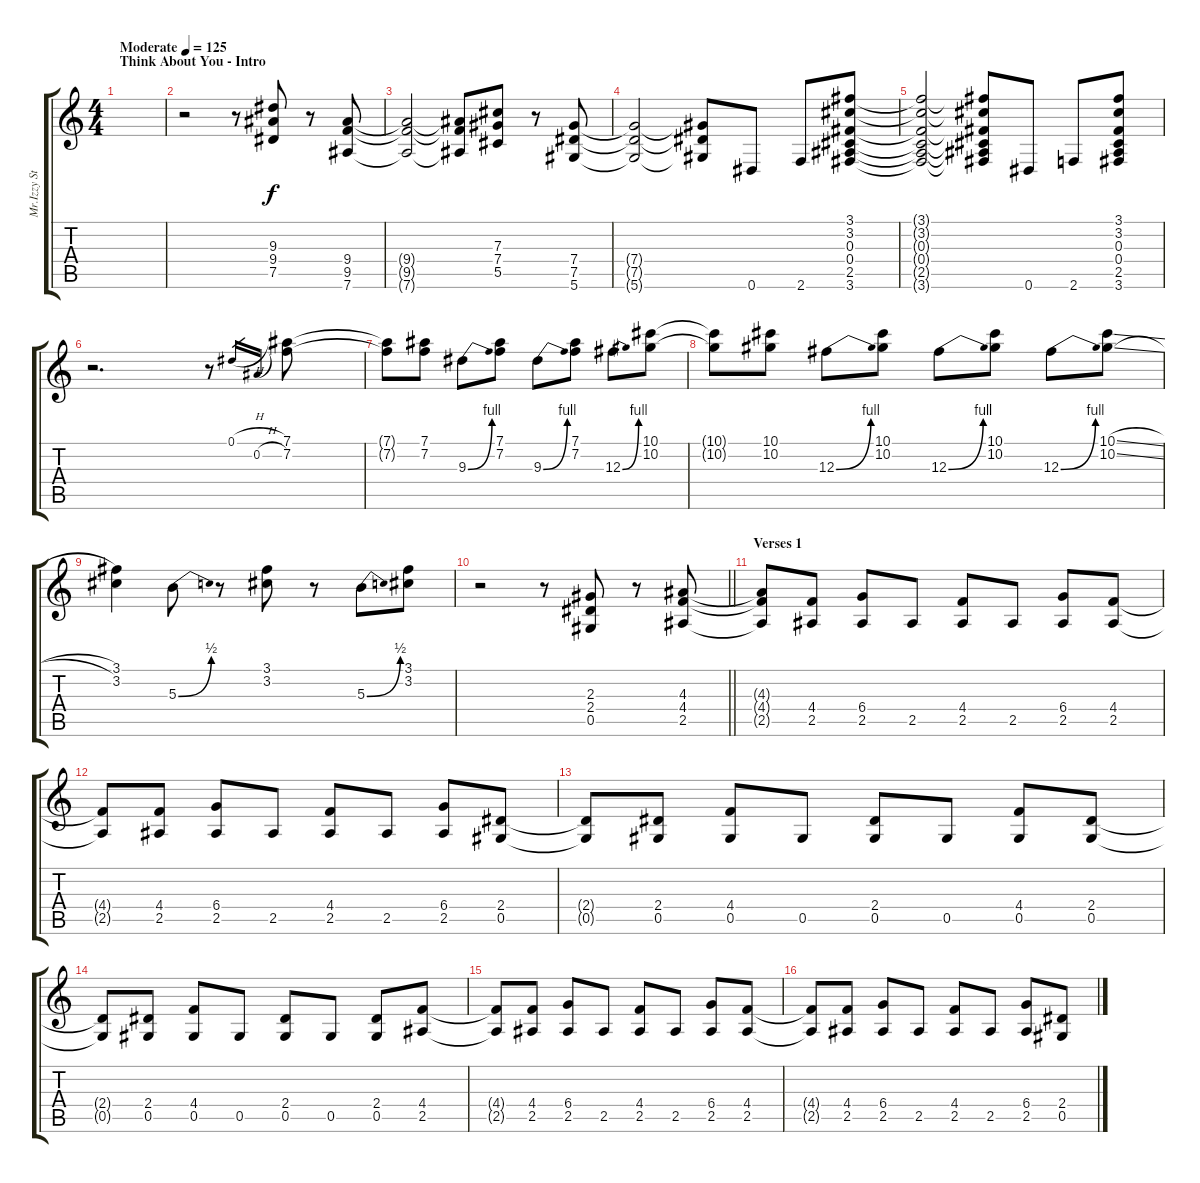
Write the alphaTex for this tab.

\track ("Mr.Izzy Stradlin" "Mr.Izzy St") {instrument distortionguitar}
\staff {score tabs}
\tuning (Eb4 Bb3 Gb3 Db3 Ab2 Eb2) {hide}
\ts (4 4)
\section ("" "Think About You - Intro")
\tempo (125 "Moderate")
\tempo 170
\tempo (125 "Moderate")
\clef g2
\ks c
|
r.2 r.8 (9.3 9.4 7.5).8 r.8 (9.4 9.5 7.6).8 |
(9.4{t} 9.5{t} 7.6{t}).2 (9.4{t} 9.5{t} 7.6{t}).8 (7.3 7.4 5.5).8 r.8 (7.4 7.5 5.6).8 |
(7.4{t} 7.5{t} 5.6{t}).2 (7.4{t} 7.5{t} 5.6{t}).8 0.6.8 2.6.8 (3.1 3.2 0.3 0.4 2.5 3.6).8 |
(3.1{t} 3.2{t} 0.3{t} 0.4{t} 2.5{t} 3.6{t}).2 (3.1{t} 3.2{t} 0.3{t} 0.4{t} 2.5{t} 3.6{t}).8 0.6.8 2.6.8 (3.1 3.2 0.3 0.4 2.5 3.6).8 |
r.2{d} r.8 0.1{h}.16{gr} 0.2{h}.16{gr} (7.1 7.2).8{volume 16 balance 4} |
(7.1{t} 7.2{t}).8 (7.1 7.2).8 9.3{be (bend 0 0 60 4)}.8 (7.1 7.2).8 9.3{be (bend 0 0 60 4)}.8 (7.1 7.2).8 12.3{be (bend 0 0 60 4)}.8 (10.1 10.2).8 |
(10.1{t} 10.2{t}).8 (10.1 10.2).8 12.3{be (bend 0 0 60 4)}.8 (10.1 10.2).8 12.3{be (bend 0 0 60 4)}.8 (10.1 10.2).8 12.3{be (bend 0 0 60 4)}.8 (10.1{sl} 10.2{sl}).8 |
(3.1 3.2).4 5.3{be (bend 0 0 60 2)}.8 r.8 (3.1 3.2).8 r.8 5.3{be (bend 0 0 60 2)}.8 (3.1 3.2).8 |
\barLineRight lightlight
r.2 r.8 (2.3 2.4 0.5).8{volume 13} r.8 (4.3 4.4 2.5).8 |
\section ("" "Verses 1")
(4.3{t} 4.4{t} 2.5{t}).8 (4.4 2.5).8 (6.4 2.5).8 2.5.8 (4.4 2.5).8 2.5.8 (6.4 2.5).8 (4.4 2.5).8 |
(4.4{t} 2.5{t}).8 (4.4 2.5).8 (6.4 2.5).8 2.5.8 (4.4 2.5).8 2.5.8 (6.4 2.5).8 (2.4 0.5).8 |
(2.4{t} 0.5{t}).8 (2.4 0.5).8 (4.4 0.5).8 0.5.8 (2.4 0.5).8 0.5.8 (4.4 0.5).8 (2.4 0.5).8 |
(2.4{t} 0.5{t}).8 (2.4 0.5).8 (4.4 0.5).8 0.5.8 (2.4 0.5).8 0.5.8 (2.4 0.5).8 (4.4 2.5).8 |
(4.4{t} 2.5{t}).8 (4.4 2.5).8 (6.4 2.5).8 2.5.8 (4.4 2.5).8 2.5.8 (6.4 2.5).8 (4.4 2.5).8 |
(4.4{t} 2.5{t}).8 (4.4 2.5).8 (6.4 2.5).8 2.5.8 (4.4 2.5).8 2.5.8 (6.4 2.5).8 (2.4 0.5).8
